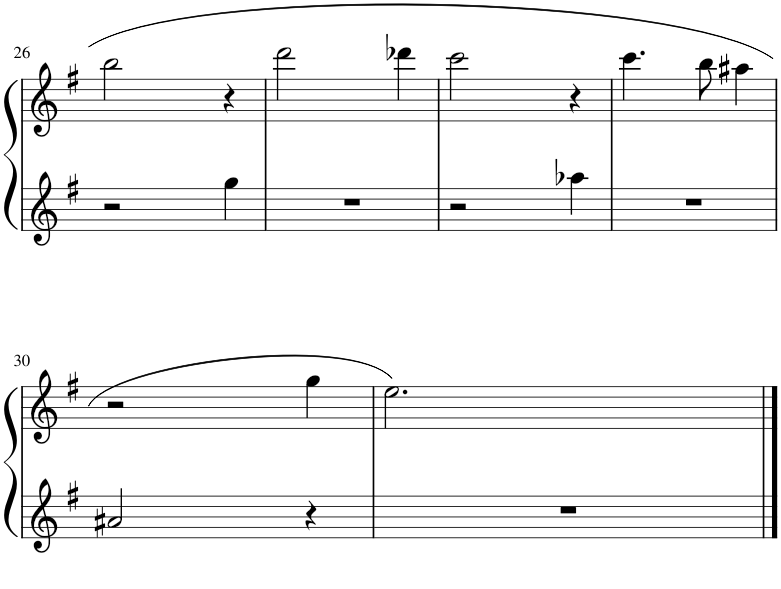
**kern	**kern
*part1	*part1
*staff2	*staff1
*I"Piano	*
*I'Pno.	*
!!LO:PB:g=z
*clefG2	*clefG2
*k[f#]	*k[f#]
*M3/4	*M3/4
=26	=26
2r	2bb\
4gg\	4r
=27	=27
2.r	2ddd\
.	4ddd-X\
=28	=28
2r	2ccc\
4aa-X\	4r
=29	=29
2.r	4.ccc\
.	8bb\
.	4aa#X\
!!LO:LB:g=z
=30	=30
2a#X/	2r
4r	4gg\
=31	=31
2.r	2.ee\
==	==
*-	*-
